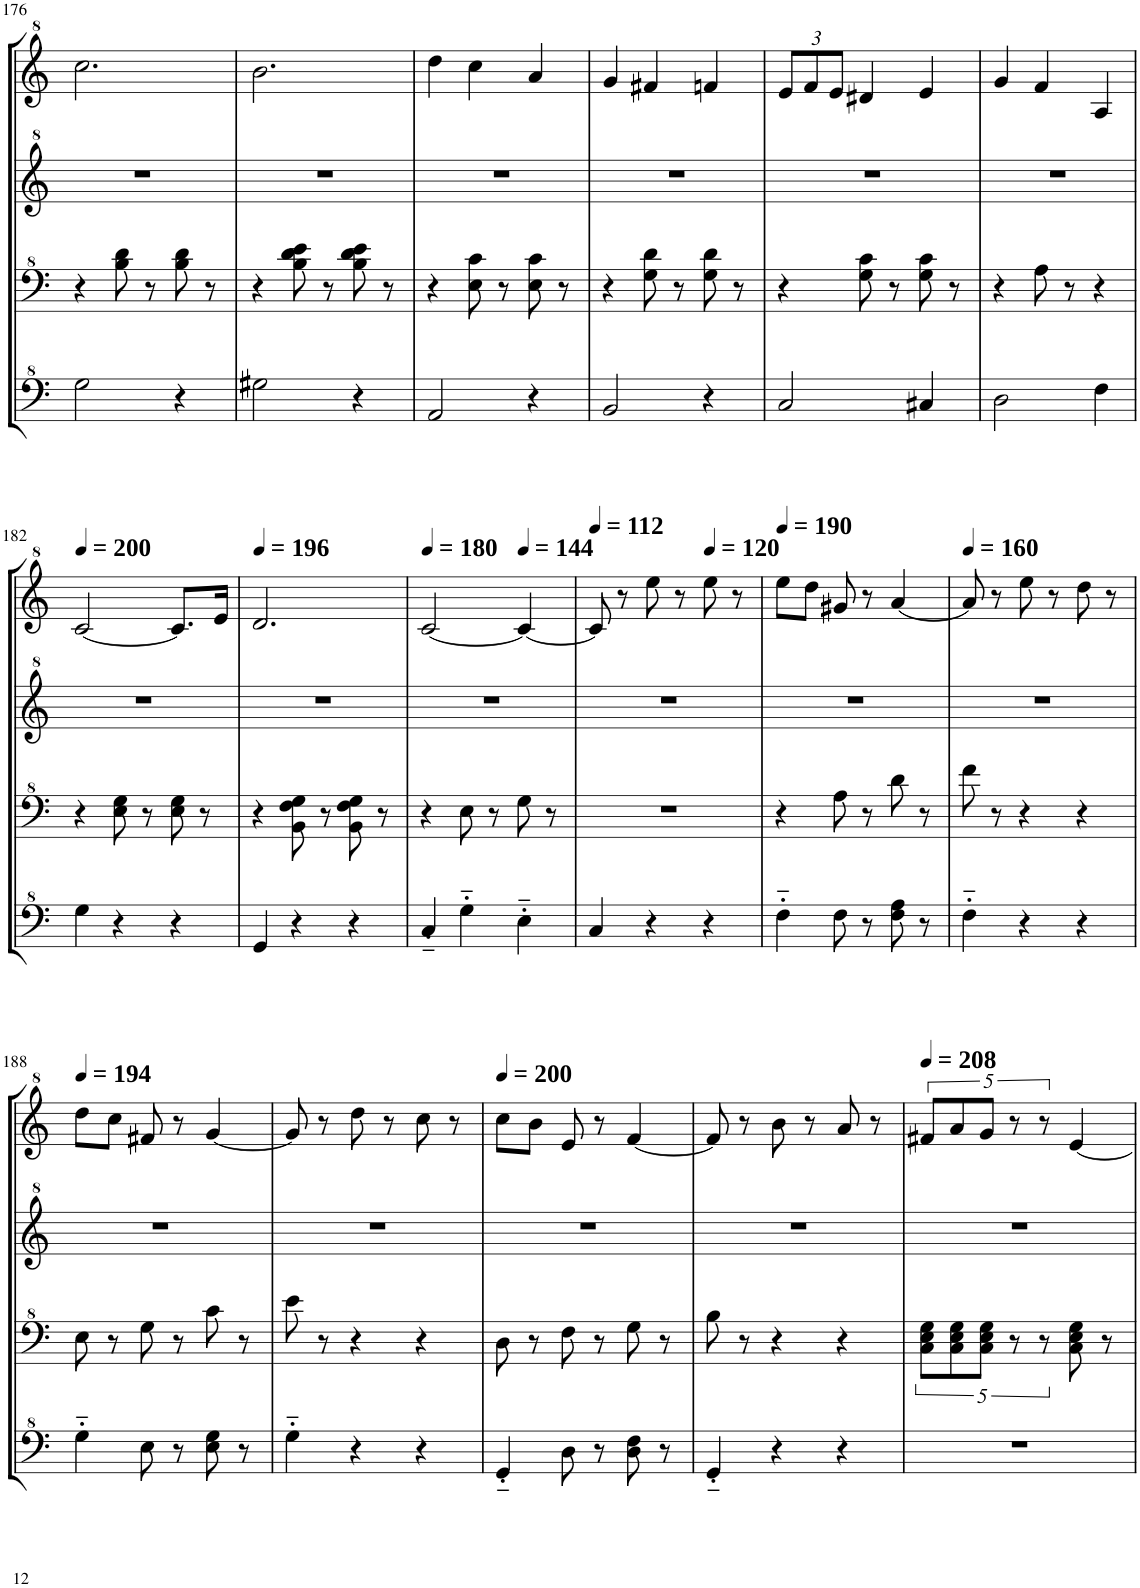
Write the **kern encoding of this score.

**kern	**kern	**kern	**kern
*part1	*part1	*part1	*part1
*staff4	*staff3	*staff2	*staff1
*I"Model III	*	*	*
!!LO:PB:g=z
*clefF^4	*clefF^4	*clefG^2	*clefG^2
*k[]	*k[]	*k[]	*k[]
*M3/4	*M3/4	*M3/4	*M3/4
=176	=176	=176	=176
2g\	4r	2.r	2.ccc\
.	8b\ 8dd\	.	.
.	8r	.	.
4r	8b\ 8dd\	.	.
.	8r	.	.
=177	=177	=177	=177
2g#X\	4r	2.r	2.bb\
.	8b\ 8dd\ 8ee\	.	.
.	8r	.	.
4r	8b\ 8dd\ 8ee\	.	.
.	8r	.	.
=178	=178	=178	=178
2A/	4r	2.r	4ddd\
.	8e\ 8cc\	.	4ccc\
.	8r	.	.
4r	8e\ 8cc\	.	4aa/
.	8r	.	.
=179	=179	=179	=179
2B/	4r	2.r	4gg/
.	8g\ 8dd\	.	4ff#X/
.	8r	.	.
4r	8g\ 8dd\	.	4ffn/
.	8r	.	.
=180	=180	=180	=180
*	*	*	*Xbrackettup
2c/	4r	2.r	12ee/L
.	.	.	12ff/
.	.	.	12ee/J
.	8g\ 8cc\	.	4dd#X/
.	8r	.	.
4c#X/	8g\ 8cc\	.	4ee/
.	8r	.	.
=181	=181	=181	=181
2d\	4r	2.r	4gg/
.	8a\	.	4ff/
.	8r	.	.
4f\	4r	.	4a/
!!LO:LB:g=z
=182	=182	=182	=182
*	*	*	*MM200
4g\	4r	2.r	[2cc/
4r	8e\ 8g\	.	.
.	8r	.	.
4r	8e\ 8g\	.	8.cc/L]
.	8r	.	.
.	.	.	16ee/Jk
=183	=183	=183	=183
*	*	*	*MM196
4G/	4r	2.r	2.dd/
4r	8B\ 8f\ 8g\	.	.
.	8r	.	.
4r	8B\ 8f\ 8g\	.	.
.	8r	.	.
=184	=184	=184	=184
*	*	*	*MM180
4c'~/	4r	2.r	[2cc/
4g'~\	8e\	.	.
.	8r	.	.
*	*	*	*MM144
4e'~\	8g\	.	4cc/_
.	8r	.	.
=185	=185	=185	=185
*	*	*	*MM112
4c/	2.r	2.r	8cc/]
.	.	.	8r
4r	.	.	8eee\
.	.	.	8r
*	*	*	*MM120
4r	.	.	8eee\
.	.	.	8r
=186	=186	=186	=186
*	*	*	*MM190
4f'~\	4r	2.r	8eee\L
.	.	.	8ddd\J
8f\	8a\	.	8gg#X/
8r	8r	.	8r
8f\ 8a\	8dd\	.	[4aa/
8r	8r	.	.
=187	=187	=187	=187
*	*	*	*MM160
4f'~\	8ff\	2.r	8aa/]
.	8r	.	8r
4r	4r	.	8eee\
.	.	.	8r
4r	4r	.	8ddd\
.	.	.	8r
!!LO:LB:g=z
=188	=188	=188	=188
*	*	*	*MM194
4g'~\	8e\	2.r	8ddd\L
.	8r	.	8ccc\J
8e\	8g\	.	8ff#X/
8r	8r	.	8r
8e\ 8g\	8cc\	.	[4gg/
8r	8r	.	.
=189	=189	=189	=189
4g'~\	8ee\	2.r	8gg/]
.	8r	.	8r
4r	4r	.	8ddd\
.	.	.	8r
4r	4r	.	8ccc\
.	.	.	8r
=190	=190	=190	=190
*	*	*	*MM200
4G'~/	8d\	2.r	8ccc\L
.	8r	.	8bb\J
8d\	8f\	.	8ee/
8r	8r	.	8r
8d\ 8f\	8g\	.	[4ff/
8r	8r	.	.
=191	=191	=191	=191
4G'~/	8b\	2.r	8ff/]
.	8r	.	8r
4r	4r	.	8bb\
.	.	.	8r
4r	4r	.	8aa/
.	.	.	8r
=192	=192	=192	=192
*	*	*	*brackettup
*	*	*	*MM208
2.r	10c\ 10e\ 10g\L	2.r	10ff#X/L
.	10c\ 10e\ 10g\	.	10aa/
.	10c\ 10e\ 10g\J	.	10gg/J
.	10r	.	10r
.	10r	.	10r
.	8c\ 8e\ 8g\	.	[4ee/
.	8r	.	.
=	=	=	=
*-	*-	*-	*-
